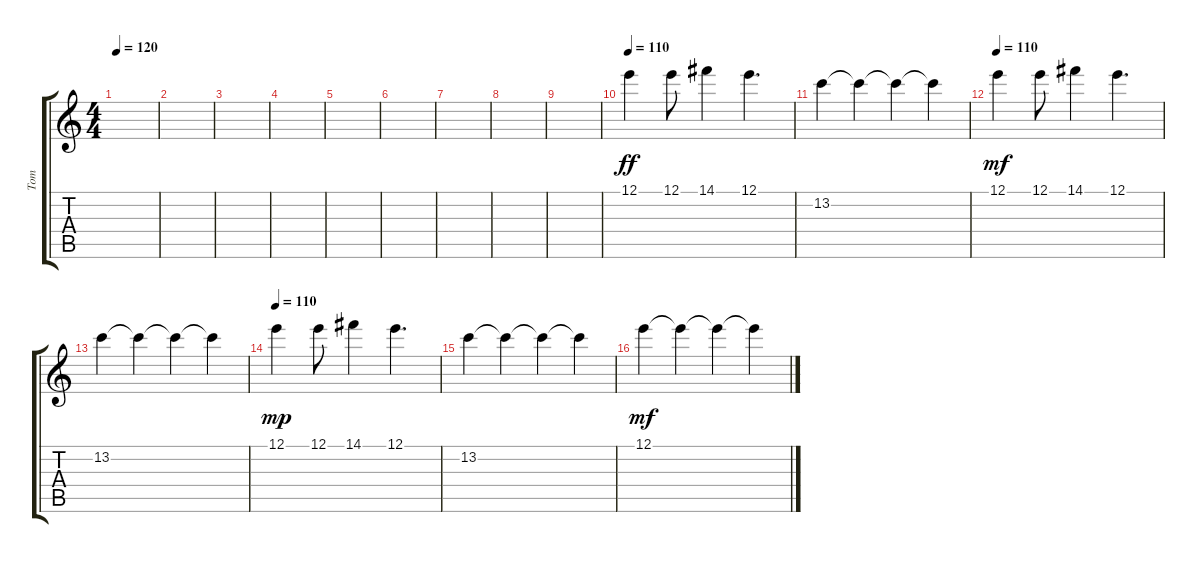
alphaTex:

\track ("Tom" "Tom") {instrument overdrivenguitar}
\staff {score tabs}
\tuning (E4 B3 G3 D3 A2 E2) {hide}
\ts (4 4)
\tempo 120
\clef g2
\ks c
|
|
|
|
|
|
|
|
|
\tempo 110
12.1.4{dy ff volume 11 instrument lead2sawtooth} 12.1.8 14.1.4 12.1.4{d} |
13.2.4 13.2{t}.4 13.2{t}.4 13.2{t}.4 |
\tempo 110
12.1.4{dy mf} 12.1.8 14.1.4 12.1.4{d} |
13.2.4 13.2{t}.4 13.2{t}.4 13.2{t}.4 |
\tempo 110
12.1.4{dy mp} 12.1.8 14.1.4 12.1.4{d} |
13.2.4 13.2{t}.4 13.2{t}.4 13.2{t}.4 |
12.1.4{dy mf} 12.1{t}.4 12.1{t}.4 12.1{t}.4
